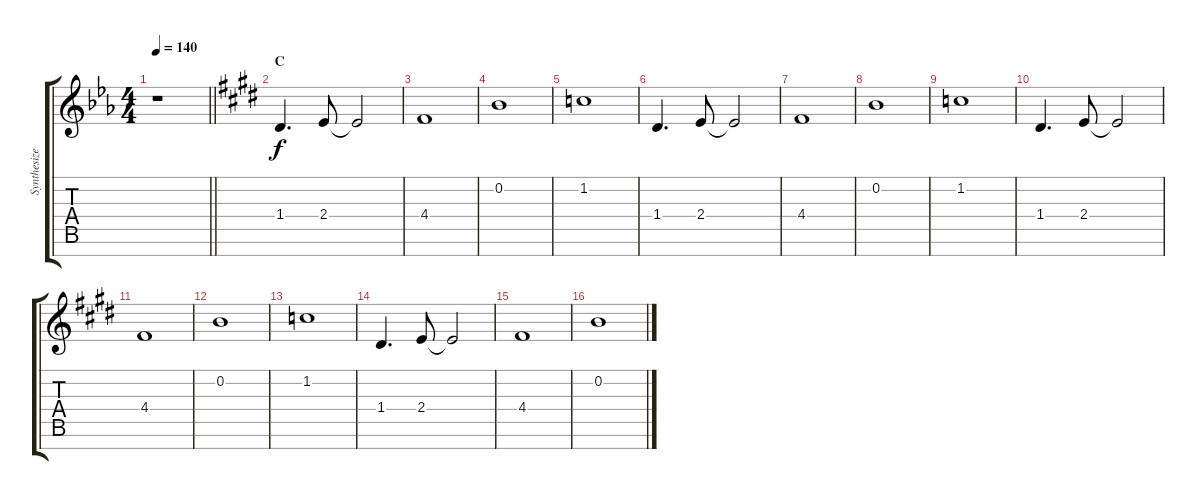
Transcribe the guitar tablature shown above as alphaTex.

\track ("Synthesizer II" "Synthesize") {instrument lead2sawtooth}
\staff {score tabs}
\tuning (E5 B4 G4 D4 A3 E3 B2) {hide}
\ts (4 4)
\tempo 140
\clef g2
\barLineRight lightlight
\ks eb
r.1{dy f} |
\section ("" "C")
\ks e
1.4.4{d} 2.4.8 2.4{t}.2 |
4.4.1 |
0.2.1 |
1.2.1 |
1.4.4{d} 2.4.8 2.4{t}.2 |
4.4.1 |
0.2.1 |
1.2.1 |
1.4.4{d} 2.4.8 2.4{t}.2 |
4.4.1 |
0.2.1 |
1.2.1 |
1.4.4{d} 2.4.8 2.4{t}.2 |
4.4.1 |
0.2.1
